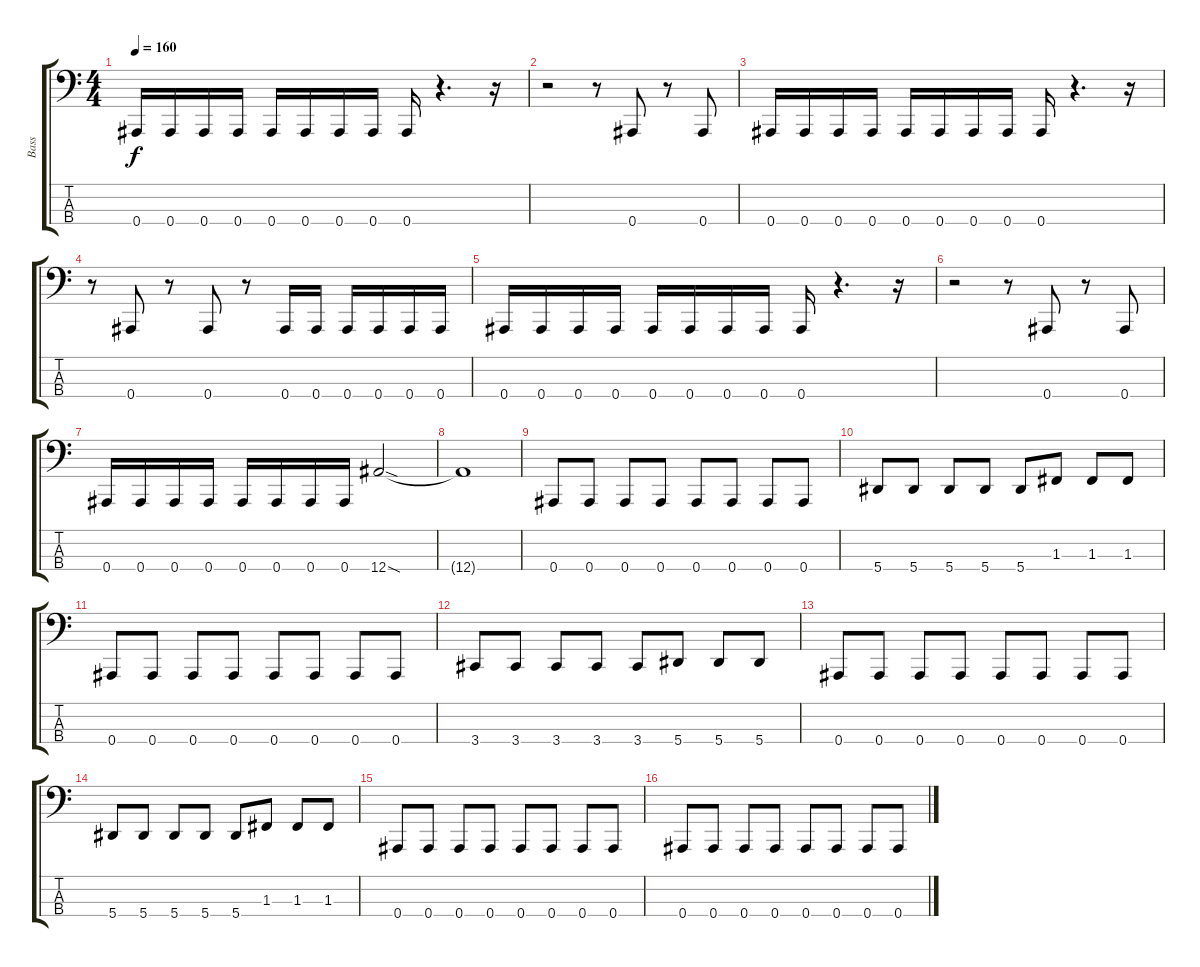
\track ("Bass" "Bass") {instrument electricbassfinger}
\staff {score tabs}
\tuning (Eb2 Bb1 F1 Bb0) {hide}
\ts (4 4)
\tempo 160
\clef f4
\ks c
0.4.16{dy f} 0.4.16 0.4.16 0.4.16 0.4.16 0.4.16 0.4.16 0.4.16 0.4.16 r.4{d} r.16 |
r.2 r.8 0.4.8 r.8 0.4.8 |
0.4.16 0.4.16 0.4.16 0.4.16 0.4.16 0.4.16 0.4.16 0.4.16 0.4.16 r.4{d} r.16 |
r.8 0.4.8 r.8 0.4.8 r.8 0.4.16 0.4.16 0.4.16 0.4.16 0.4.16 0.4.16 |
0.4.16 0.4.16 0.4.16 0.4.16 0.4.16 0.4.16 0.4.16 0.4.16 0.4.16 r.4{d} r.16 |
r.2 r.8 0.4.8 r.8 0.4.8 |
0.4.16 0.4.16 0.4.16 0.4.16 0.4.16 0.4.16 0.4.16 0.4.16 12.4{sod}.2 |
12.4{t}.1 |
0.4.8 0.4.8 0.4.8 0.4.8 0.4.8 0.4.8 0.4.8 0.4.8 |
5.4.8 5.4.8 5.4.8 5.4.8 5.4.8 1.3.8 1.3.8 1.3.8 |
0.4.8 0.4.8 0.4.8 0.4.8 0.4.8 0.4.8 0.4.8 0.4.8 |
3.4.8 3.4.8 3.4.8 3.4.8 3.4.8 5.4.8 5.4.8 5.4.8 |
0.4.8 0.4.8 0.4.8 0.4.8 0.4.8 0.4.8 0.4.8 0.4.8 |
5.4.8 5.4.8 5.4.8 5.4.8 5.4.8 1.3.8 1.3.8 1.3.8 |
0.4.8 0.4.8 0.4.8 0.4.8 0.4.8 0.4.8 0.4.8 0.4.8 |
0.4.8 0.4.8 0.4.8 0.4.8 0.4.8 0.4.8 0.4.8 0.4.8
